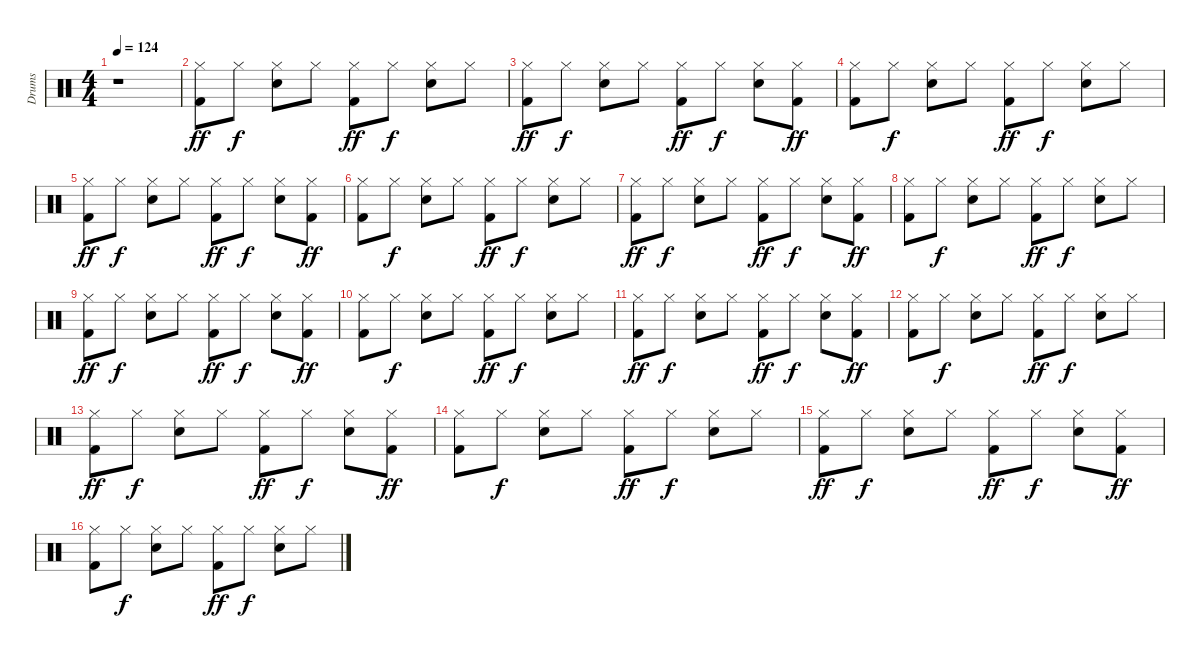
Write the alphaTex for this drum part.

\track ("Drums" "Drums") {instrument percussion}
\staff {score}
\articulation defaults
\ts (4 4)
\tempo 124
\clef neutral
\ks c
r.1{dy ff} |
("Hi-Hat (closed)" "Kick (hit) 2").8{volume 6} "Hi-Hat (closed)".8{dy f} ("Hi-Hat (closed)" "Snare (hit) 2").8 "Hi-Hat (closed)".8 ("Hi-Hat (closed)" "Kick (hit) 2").8{dy ff} "Hi-Hat (closed)".8{dy f} ("Hi-Hat (closed)" "Snare (hit) 2").8 "Hi-Hat (closed)".8 |
("Hi-Hat (closed)" "Kick (hit) 2").8{dy ff} "Hi-Hat (closed)".8{dy f} ("Hi-Hat (closed)" "Snare (hit) 2").8 "Hi-Hat (closed)".8 ("Hi-Hat (closed)" "Kick (hit) 2").8{dy ff} "Hi-Hat (closed)".8{dy f} ("Hi-Hat (closed)" "Snare (hit) 2").8 ("Hi-Hat (closed)" "Kick (hit) 2").8{dy ff} |
("Hi-Hat (closed)" "Kick (hit) 2").8{volume 8} "Hi-Hat (closed)".8{dy f} ("Hi-Hat (closed)" "Snare (hit) 2").8 "Hi-Hat (closed)".8 ("Hi-Hat (closed)" "Kick (hit) 2").8{dy ff} "Hi-Hat (closed)".8{dy f} ("Hi-Hat (closed)" "Snare (hit) 2").8 "Hi-Hat (closed)".8 |
("Hi-Hat (closed)" "Kick (hit) 2").8{dy ff} "Hi-Hat (closed)".8{dy f} ("Hi-Hat (closed)" "Snare (hit) 2").8 "Hi-Hat (closed)".8 ("Hi-Hat (closed)" "Kick (hit) 2").8{dy ff} "Hi-Hat (closed)".8{dy f} ("Hi-Hat (closed)" "Snare (hit) 2").8 ("Hi-Hat (closed)" "Kick (hit) 2").8{dy ff} |
("Hi-Hat (closed)" "Kick (hit) 2").8{volume 10} "Hi-Hat (closed)".8{dy f} ("Hi-Hat (closed)" "Snare (hit) 2").8 "Hi-Hat (closed)".8 ("Hi-Hat (closed)" "Kick (hit) 2").8{dy ff} "Hi-Hat (closed)".8{dy f} ("Hi-Hat (closed)" "Snare (hit) 2").8 "Hi-Hat (closed)".8 |
("Hi-Hat (closed)" "Kick (hit) 2").8{dy ff} "Hi-Hat (closed)".8{dy f} ("Hi-Hat (closed)" "Snare (hit) 2").8 "Hi-Hat (closed)".8 ("Hi-Hat (closed)" "Kick (hit) 2").8{dy ff} "Hi-Hat (closed)".8{dy f} ("Hi-Hat (closed)" "Snare (hit) 2").8 ("Hi-Hat (closed)" "Kick (hit) 2").8{dy ff} |
("Hi-Hat (closed)" "Kick (hit) 2").8{volume 12} "Hi-Hat (closed)".8{dy f} ("Hi-Hat (closed)" "Snare (hit) 2").8 "Hi-Hat (closed)".8 ("Hi-Hat (closed)" "Kick (hit) 2").8{dy ff} "Hi-Hat (closed)".8{dy f} ("Hi-Hat (closed)" "Snare (hit) 2").8 "Hi-Hat (closed)".8 |
("Hi-Hat (closed)" "Kick (hit) 2").8{dy ff} "Hi-Hat (closed)".8{dy f} ("Hi-Hat (closed)" "Snare (hit) 2").8 "Hi-Hat (closed)".8 ("Hi-Hat (closed)" "Kick (hit) 2").8{dy ff} "Hi-Hat (closed)".8{dy f} ("Hi-Hat (closed)" "Snare (hit) 2").8 ("Hi-Hat (closed)" "Kick (hit) 2").8{dy ff} |
("Hi-Hat (closed)" "Kick (hit) 2").8{volume 14} "Hi-Hat (closed)".8{dy f} ("Hi-Hat (closed)" "Snare (hit) 2").8 "Hi-Hat (closed)".8 ("Hi-Hat (closed)" "Kick (hit) 2").8{dy ff} "Hi-Hat (closed)".8{dy f} ("Hi-Hat (closed)" "Snare (hit) 2").8 "Hi-Hat (closed)".8 |
("Hi-Hat (closed)" "Kick (hit) 2").8{dy ff} "Hi-Hat (closed)".8{dy f} ("Hi-Hat (closed)" "Snare (hit) 2").8 "Hi-Hat (closed)".8 ("Hi-Hat (closed)" "Kick (hit) 2").8{dy ff} "Hi-Hat (closed)".8{dy f} ("Hi-Hat (closed)" "Snare (hit) 2").8 ("Hi-Hat (closed)" "Kick (hit) 2").8{dy ff} |
("Hi-Hat (closed)" "Kick (hit) 2").8{volume 16} "Hi-Hat (closed)".8{dy f} ("Hi-Hat (closed)" "Snare (hit) 2").8 "Hi-Hat (closed)".8 ("Hi-Hat (closed)" "Kick (hit) 2").8{dy ff} "Hi-Hat (closed)".8{dy f} ("Hi-Hat (closed)" "Snare (hit) 2").8 "Hi-Hat (closed)".8 |
("Hi-Hat (closed)" "Kick (hit) 2").8{dy ff} "Hi-Hat (closed)".8{dy f} ("Hi-Hat (closed)" "Snare (hit) 2").8 "Hi-Hat (closed)".8 ("Hi-Hat (closed)" "Kick (hit) 2").8{dy ff} "Hi-Hat (closed)".8{dy f} ("Hi-Hat (closed)" "Snare (hit) 2").8 ("Hi-Hat (closed)" "Kick (hit) 2").8{dy ff} |
("Hi-Hat (closed)" "Kick (hit) 2").8 "Hi-Hat (closed)".8{dy f} ("Hi-Hat (closed)" "Snare (hit) 2").8 "Hi-Hat (closed)".8 ("Hi-Hat (closed)" "Kick (hit) 2").8{dy ff} "Hi-Hat (closed)".8{dy f} ("Hi-Hat (closed)" "Snare (hit) 2").8 "Hi-Hat (closed)".8 |
("Hi-Hat (closed)" "Kick (hit) 2").8{dy ff} "Hi-Hat (closed)".8{dy f} ("Hi-Hat (closed)" "Snare (hit) 2").8 "Hi-Hat (closed)".8 ("Hi-Hat (closed)" "Kick (hit) 2").8{dy ff} "Hi-Hat (closed)".8{dy f} ("Hi-Hat (closed)" "Snare (hit) 2").8 ("Hi-Hat (closed)" "Kick (hit) 2").8{dy ff} |
("Hi-Hat (closed)" "Kick (hit) 2").8 "Hi-Hat (closed)".8{dy f} ("Hi-Hat (closed)" "Snare (hit) 2").8 "Hi-Hat (closed)".8 ("Hi-Hat (closed)" "Kick (hit) 2").8{dy ff} "Hi-Hat (closed)".8{dy f} ("Hi-Hat (closed)" "Snare (hit) 2").8 "Hi-Hat (closed)".8
